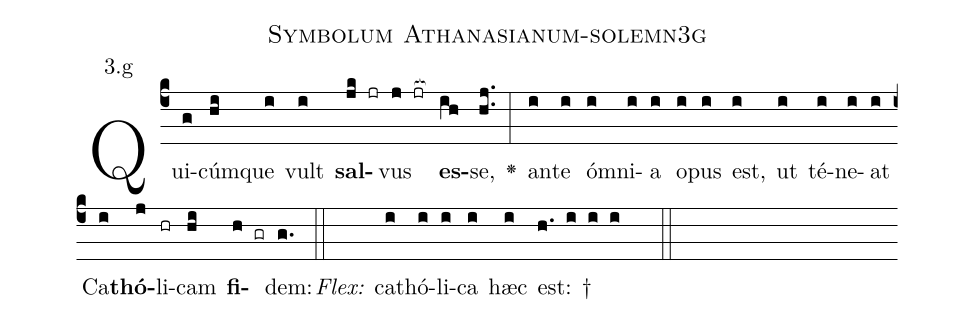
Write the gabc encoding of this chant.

name: Symbolum Athanasianum-solemn3g;
annotation: 3.g;
%%
(c4)Qui(g)cúm(hi)que(i) vult(i) <b>sal</b>(jk jr)vus(j jr[ocb:1{]) <b>es</b>(ih[ocb:0}])se,(hj..) <v>\greheightstar</v>(:) an(i)te(i) óm(i)ni(i)a(i) o(i)pus(i) est,(i) ut(i) té(i)ne(i)at(i) Ca(i)<b>thó</b>(j)li(hr)cam(hi) <b>fi</b>(h gr)dem:(g.) (::)
<i>Flex:</i>()  ca(i)thó(i)li(i)ca(i) hæc(i) est: †(h. i i i  ::)

%E(i) u(i) o(j) u(hi) a(h) e.(g.) (::)
